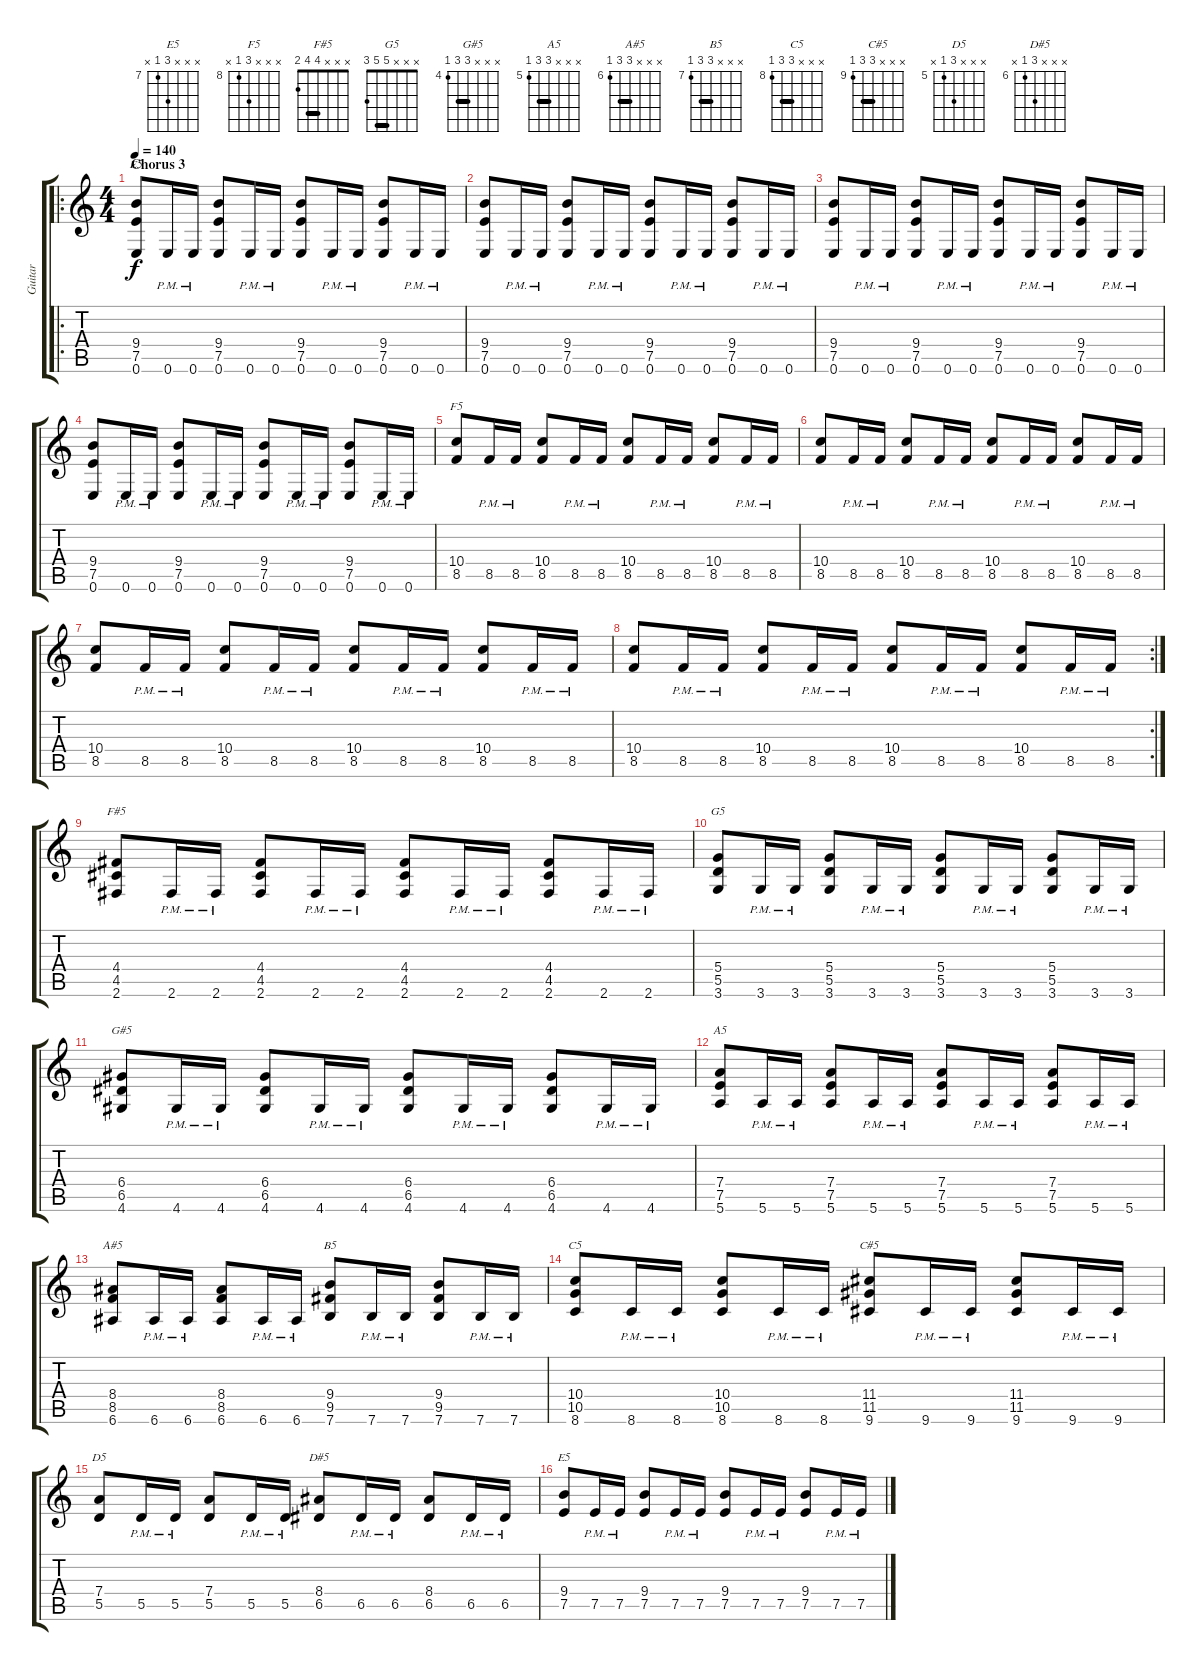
\track ("Guitar" "Guitar") {instrument distortionguitar}
\staff {score tabs}
\tuning (E4 B3 G3 D3 A2 E2) {hide}
\chord ("E5" x x x 9 7 0) {firstfret 7}
\chord ("F5" x x x 10 8 x) {firstfret 8}
\chord ("F#5" x x x 4 4 2) {barre 4}
\chord ("G5" x x x 5 5 3) {barre 5}
\chord ("G#5" x x x 6 6 4) {firstfret 4 barre 6}
\chord ("A5" x x x 7 7 5) {firstfret 5 barre 7}
\chord ("A#5" x x x 8 8 6) {firstfret 6 barre 8}
\chord ("B5" x x x 9 9 7) {firstfret 7 barre 9}
\chord ("C5" x x x 10 10 8) {firstfret 8 barre 10}
\chord ("C#5" x x x 11 11 9) {firstfret 9 barre 11}
\chord ("D5" x x x 7 5 x) {firstfret 5}
\chord ("D#5" x x x 8 6 x) {firstfret 6}
\chord ("E5" x x x 9 7 x) {firstfret 7}
\ro
\ts (4 4)
\section ("" "Chorus 3")
\tempo 140
\clef g2
\ks c
(9.4 7.5 0.6).8{ch "E5" dy f} 0.6{pm}.16 0.6{pm}.16 (9.4 7.5 0.6).8 0.6{pm}.16 0.6{pm}.16 (9.4 7.5 0.6).8 0.6{pm}.16 0.6{pm}.16 (9.4 7.5 0.6).8 0.6{pm}.16 0.6{pm}.16 |
(9.4 7.5 0.6).8 0.6{pm}.16 0.6{pm}.16 (9.4 7.5 0.6).8 0.6{pm}.16 0.6{pm}.16 (9.4 7.5 0.6).8 0.6{pm}.16 0.6{pm}.16 (9.4 7.5 0.6).8 0.6{pm}.16 0.6{pm}.16 |
(9.4 7.5 0.6).8 0.6{pm}.16 0.6{pm}.16 (9.4 7.5 0.6).8 0.6{pm}.16 0.6{pm}.16 (9.4 7.5 0.6).8 0.6{pm}.16 0.6{pm}.16 (9.4 7.5 0.6).8 0.6{pm}.16 0.6{pm}.16 |
(9.4 7.5 0.6).8 0.6{pm}.16 0.6{pm}.16 (9.4 7.5 0.6).8 0.6{pm}.16 0.6{pm}.16 (9.4 7.5 0.6).8 0.6{pm}.16 0.6{pm}.16 (9.4 7.5 0.6).8 0.6{pm}.16 0.6{pm}.16 |
(10.4 8.5).8{ch "F5"} 8.5{pm}.16 8.5{pm}.16 (10.4 8.5).8 8.5{pm}.16 8.5{pm}.16 (10.4 8.5).8 8.5{pm}.16 8.5{pm}.16 (10.4 8.5).8 8.5{pm}.16 8.5{pm}.16 |
(10.4 8.5).8 8.5{pm}.16 8.5{pm}.16 (10.4 8.5).8 8.5{pm}.16 8.5{pm}.16 (10.4 8.5).8 8.5{pm}.16 8.5{pm}.16 (10.4 8.5).8 8.5{pm}.16 8.5{pm}.16 |
(10.4 8.5).8 8.5{pm}.16 8.5{pm}.16 (10.4 8.5).8 8.5{pm}.16 8.5{pm}.16 (10.4 8.5).8 8.5{pm}.16 8.5{pm}.16 (10.4 8.5).8 8.5{pm}.16 8.5{pm}.16 |
\rc 2
(10.4 8.5).8 8.5{pm}.16 8.5{pm}.16 (10.4 8.5).8 8.5{pm}.16 8.5{pm}.16 (10.4 8.5).8 8.5{pm}.16 8.5{pm}.16 (10.4 8.5).8 8.5{pm}.16 8.5{pm}.16 |
(4.4 4.5 2.6).8{ch "F#5"} 2.6{pm}.16 2.6{pm}.16 (4.4 4.5 2.6).8 2.6{pm}.16 2.6{pm}.16 (4.4 4.5 2.6).8 2.6{pm}.16 2.6{pm}.16 (4.4 4.5 2.6).8 2.6{pm}.16 2.6{pm}.16 |
(5.4 5.5 3.6).8{ch "G5"} 3.6{pm}.16 3.6{pm}.16 (5.4 5.5 3.6).8 3.6{pm}.16 3.6{pm}.16 (5.4 5.5 3.6).8 3.6{pm}.16 3.6{pm}.16 (5.4 5.5 3.6).8 3.6{pm}.16 3.6{pm}.16 |
(6.4 6.5 4.6).8{ch "G#5"} 4.6{pm}.16 4.6{pm}.16 (6.4 6.5 4.6).8 4.6{pm}.16 4.6{pm}.16 (6.4 6.5 4.6).8 4.6{pm}.16 4.6{pm}.16 (6.4 6.5 4.6).8 4.6{pm}.16 4.6{pm}.16 |
(7.4 7.5 5.6).8{ch "A5"} 5.6{pm}.16 5.6{pm}.16 (7.4 7.5 5.6).8 5.6{pm}.16 5.6{pm}.16 (7.4 7.5 5.6).8 5.6{pm}.16 5.6{pm}.16 (7.4 7.5 5.6).8 5.6{pm}.16 5.6{pm}.16 |
(8.4 8.5 6.6).8{ch "A#5"} 6.6{pm}.16 6.6{pm}.16 (8.4 8.5 6.6).8 6.6{pm}.16 6.6{pm}.16 (9.4 9.5 7.6).8{ch "B5"} 7.6{pm}.16 7.6{pm}.16 (9.4 9.5 7.6).8 7.6{pm}.16 7.6{pm}.16 |
(10.4 10.5 8.6).8{ch "C5"} 8.6{pm}.16 8.6{pm}.16 (10.4 10.5 8.6).8 8.6{pm}.16 8.6{pm}.16 (11.4 11.5 9.6).8{ch "C#5"} 9.6{pm}.16 9.6{pm}.16 (11.4 11.5 9.6).8 9.6{pm}.16 9.6{pm}.16 |
(7.4 5.5).8{ch "D5"} 5.5{pm}.16 5.5{pm}.16 (7.4 5.5).8 5.5{pm}.16 5.5{pm}.16 (8.4 6.5).8{ch "D#5"} 6.5{pm}.16 6.5{pm}.16 (8.4 6.5).8 6.5{pm}.16 6.5{pm}.16 |
(9.4 7.5).8{ch "E5"} 7.5{pm}.16 7.5{pm}.16 (9.4 7.5).8 7.5{pm}.16 7.5{pm}.16 (9.4 7.5).8 7.5{pm}.16 7.5{pm}.16 (9.4 7.5).8 7.5{pm}.16 7.5{pm}.16
